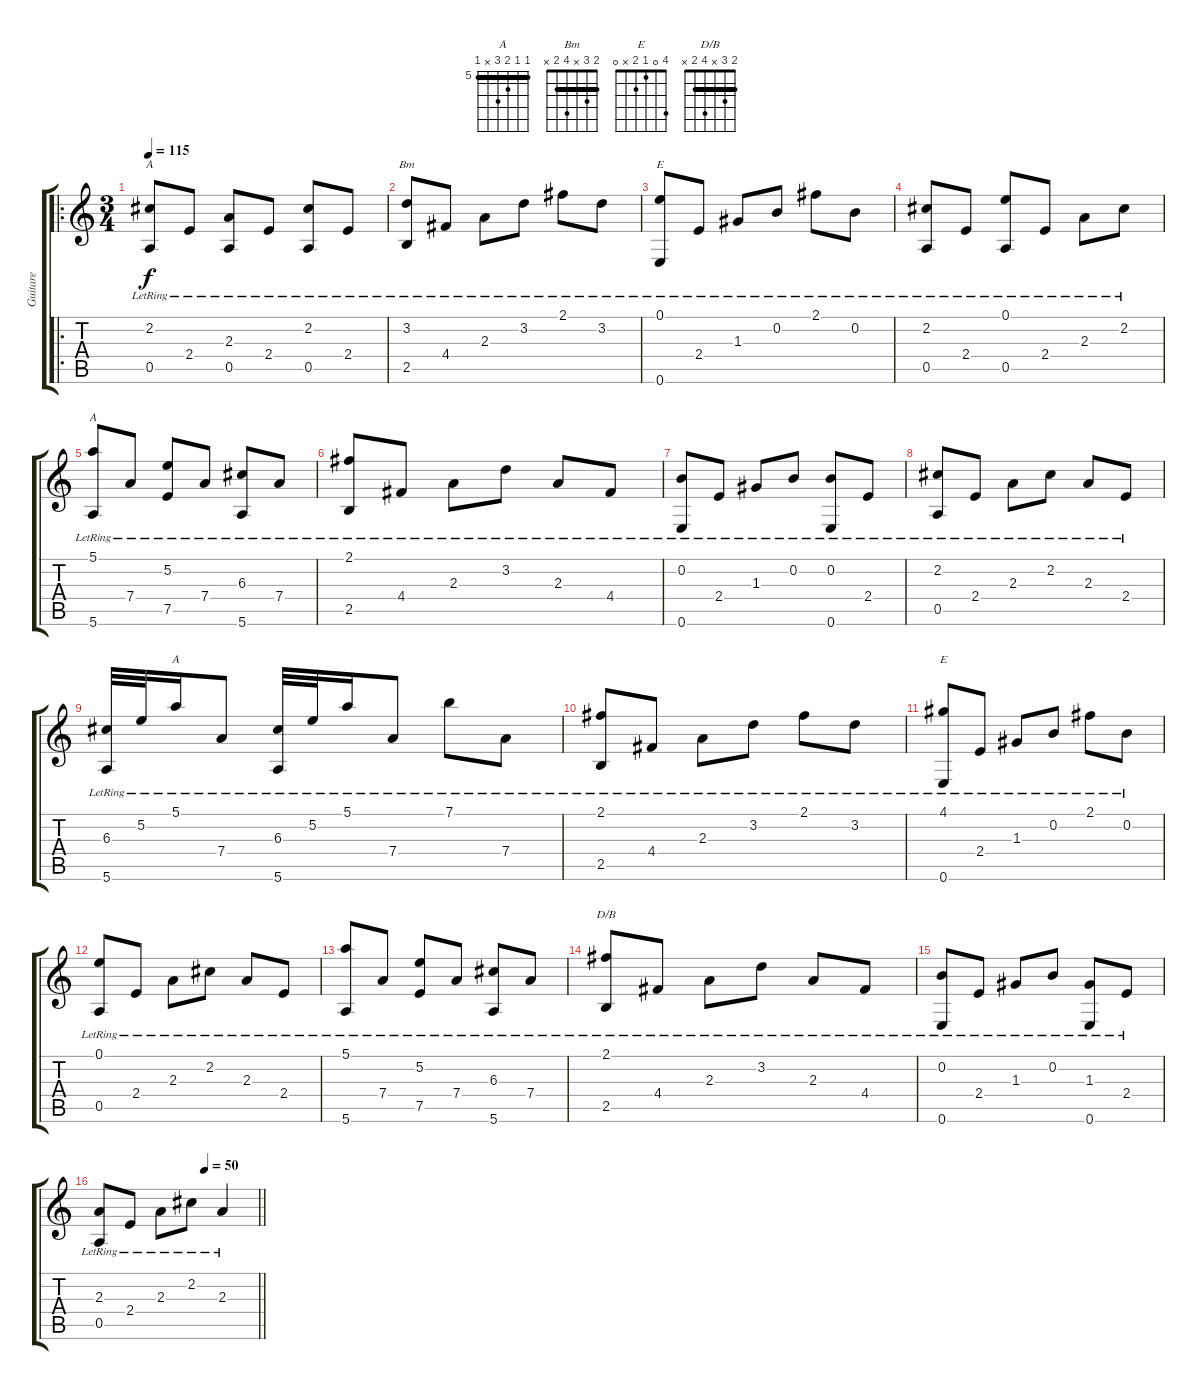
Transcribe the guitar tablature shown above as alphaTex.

\track ("Guitare" "Guitare") {instrument acousticguitarnylon}
\staff {score tabs}
\tuning (E4 B3 G3 D3 A2 E2) {hide}
\chord ("A" 0 2 2 2 0 x)
\chord ("Bm" 2 3 x 4 2 x) {barre 2}
\chord ("E" 0 0 1 2 2 0)
\chord ("A" 5 5 6 7 7 5) {firstfret 5 barre 5}
\chord ("A" 5 5 6 7 x 5) {firstfret 5 barre 5}
\chord ("E" 4 0 1 2 x 0)
\chord ("D/B" 2 3 x 4 2 x) {barre 2}
\ro
\ts (3 4)
\tempo 115
\clef g2
\ks c
(2.2{lr} 0.5{lr}).8{ch "A" dy f instrument acousticguitarnylon} 2.4{lr}.8 (2.3{lr} 0.5{lr}).8 2.4{lr}.8 (2.2{lr} 0.5{lr}).8 2.4{lr}.8 |
(3.2{lr} 2.5{lr}).8{ch "Bm"} 4.4{lr}.8 2.3{lr}.8 3.2{lr}.8 2.1{lr}.8 3.2{lr}.8 |
(0.1{lr} 0.6{lr}).8{ch "E"} 2.4{lr}.8 1.3{lr}.8 0.2{lr}.8 2.1{lr}.8 0.2{lr}.8 |
(2.2{lr} 0.5{lr}).8 2.4{lr}.8 (0.1{lr} 0.5{lr}).8 2.4{lr}.8 2.3{lr}.8 2.2{lr}.8 |
(5.1{lr} 5.6{lr}).8{ch "A"} 7.4{lr}.8 (5.2{lr} 7.5{lr}).8 7.4{lr}.8 (6.3{lr} 5.6{lr}).8 7.4{lr}.8 |
(2.1{lr} 2.5{lr}).8 4.4{lr}.8 2.3{lr}.8 3.2{lr}.8 2.3{lr}.8 4.4{lr}.8 |
(0.2{lr} 0.6{lr}).8 2.4{lr}.8 1.3{lr}.8 0.2{lr}.8 (0.2{lr} 0.6{lr}).8 2.4{lr}.8 |
(2.2{lr} 0.5{lr}).8 2.4{lr}.8 2.3{lr}.8 2.2{lr}.8 2.3{lr}.8 2.4{lr}.8 |
(6.3{lr} 5.6{lr}).32 5.2{lr}.32 5.1{lr}.16{ch "A"} 7.4{lr}.8 (6.3{lr} 5.6{lr}).32 5.2{lr}.32 5.1{lr}.16 7.4{lr}.8 7.1{lr}.8 7.4{lr}.8 |
(2.1{lr} 2.5{lr}).8 4.4{lr}.8 2.3{lr}.8 3.2{lr}.8 2.1{lr}.8 3.2{lr}.8 |
(4.1{lr} 0.6{lr}).8{ch "E"} 2.4{lr}.8 1.3{lr}.8 0.2{lr}.8 2.1{lr}.8 0.2{lr}.8 |
(0.1{lr} 0.5{lr}).8 2.4{lr}.8 2.3{lr}.8 2.2{lr}.8 2.3{lr}.8 2.4{lr}.8 |
(5.1{lr} 5.6{lr}).8 7.4{lr}.8 (5.2{lr} 7.5{lr}).8 7.4{lr}.8 (6.3{lr} 5.6{lr}).8 7.4{lr}.8 |
(2.1{lr} 2.5{lr}).8{ch "D/B"} 4.4{lr}.8 2.3{lr}.8 3.2{lr}.8 2.3{lr}.8 4.4{lr}.8 |
(0.2{lr} 0.6{lr}).8 2.4{lr}.8 1.3{lr}.8 0.2{lr}.8 (1.3{lr} 0.6{lr}).8 2.4{lr}.8 |
\tempo (50 0.6666666666666666)
\barLineRight lightlight
(2.3{lr} 0.5{lr}).8 2.4{lr}.8 2.3{lr}.8 2.2{lr}.8 2.3{lr}.4
